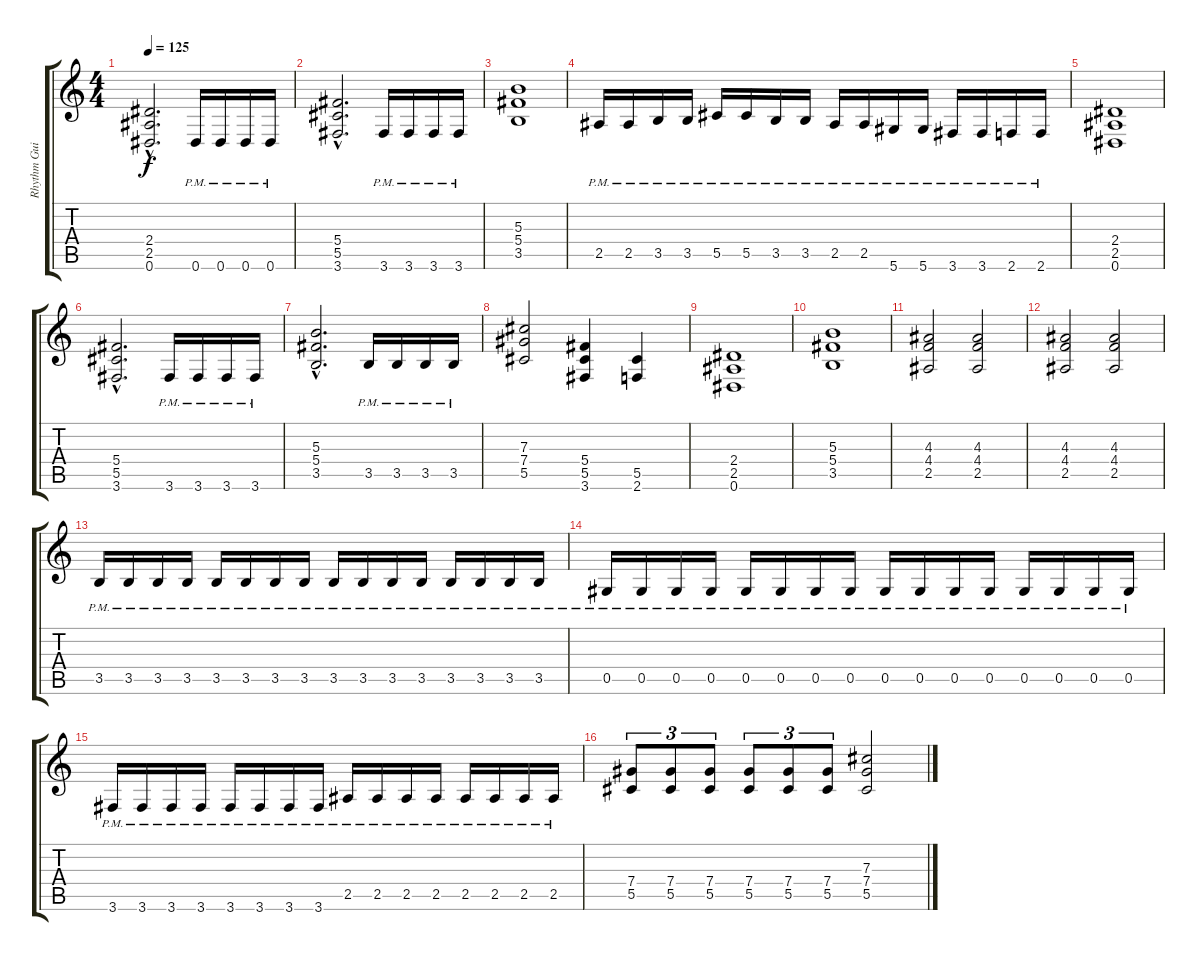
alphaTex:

\track ("Rhythm Guitar" "Rhythm Gui") {instrument distortionguitar}
\staff {score tabs}
\tuning (Eb4 Bb3 Gb3 Db3 Ab2 Eb2) {hide}
\ts (4 4)
\tempo 125
\clef g2
\ks c
(2.4{hac} 2.5{hac} 0.6{hac}).2{d dy f} 0.6{pm}.16 0.6{pm}.16 0.6{pm}.16 0.6{pm}.16 |
(5.4{hac} 5.5{hac} 3.6{hac}).2{d} 3.6{pm}.16 3.6{pm}.16 3.6{pm}.16 3.6{pm}.16 |
(5.3 5.4 3.5).1 |
2.5{pm}.16 2.5{pm}.16 3.5{pm}.16 3.5{pm}.16 5.5{pm}.16 5.5{pm}.16 3.5{pm}.16 3.5{pm}.16 2.5{pm}.16 2.5{pm}.16 5.6{pm}.16 5.6{pm}.16 3.6{pm}.16 3.6{pm}.16 2.6{pm}.16 2.6{pm}.16 |
(2.4 2.5 0.6).1 |
(5.4{hac} 5.5{hac} 3.6{hac}).2{d} 3.6{pm}.16 3.6{pm}.16 3.6{pm}.16 3.6{pm}.16 |
(5.3{hac} 5.4{hac} 3.5{hac}).2{d} 3.5{pm}.16 3.5{pm}.16 3.5{pm}.16 3.5{pm}.16 |
(7.3 7.4 5.5).2 (5.4 5.5 3.6).4 (5.5 2.6).4 |
(2.4 2.5 0.6).1 |
(5.3 5.4 3.5).1 |
(4.3 4.4 2.5).2 (4.3 4.4 2.5).2 |
(4.3 4.4 2.5).2 (4.3 4.4 2.5).2 |
3.5{pm}.16 3.5{pm}.16 3.5{pm}.16 3.5{pm}.16 3.5{pm}.16 3.5{pm}.16 3.5{pm}.16 3.5{pm}.16 3.5{pm}.16 3.5{pm}.16 3.5{pm}.16 3.5{pm}.16 3.5{pm}.16 3.5{pm}.16 3.5{pm}.16 3.5{pm}.16 |
0.5{pm}.16 0.5{pm}.16 0.5{pm}.16 0.5{pm}.16 0.5{pm}.16 0.5{pm}.16 0.5{pm}.16 0.5{pm}.16 0.5{pm}.16 0.5{pm}.16 0.5{pm}.16 0.5{pm}.16 0.5{pm}.16 0.5{pm}.16 0.5{pm}.16 0.5{pm}.16 |
3.6{pm}.16 3.6{pm}.16 3.6{pm}.16 3.6{pm}.16 3.6{pm}.16 3.6{pm}.16 3.6{pm}.16 3.6{pm}.16 2.5{pm}.16 2.5{pm}.16 2.5{pm}.16 2.5{pm}.16 2.5{pm}.16 2.5{pm}.16 2.5{pm}.16 2.5{pm}.16 |
(7.4 5.5).8{tu (3 2)} (7.4 5.5).8{tu (3 2)} (7.4 5.5).8{tu (3 2)} (7.4 5.5).8{tu (3 2)} (7.4 5.5).8{tu (3 2)} (7.4 5.5).8{tu (3 2)} (7.3 7.4 5.5).2
